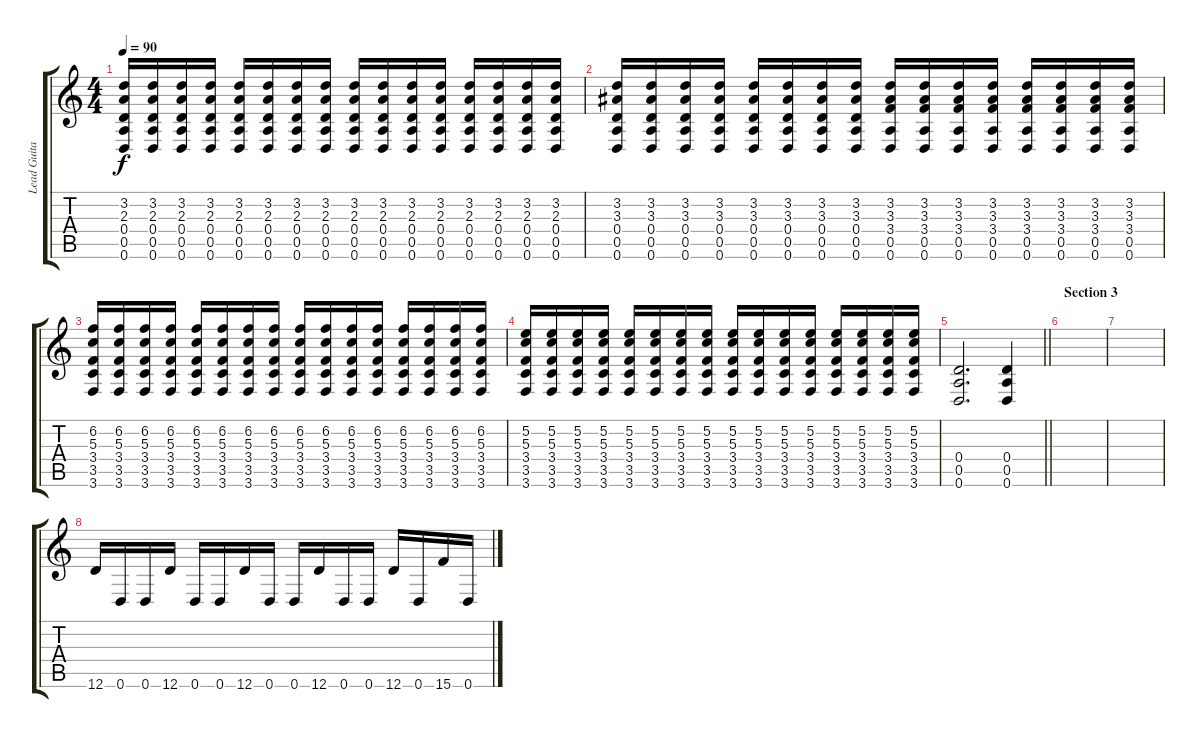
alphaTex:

\track ("Lead Guitars" "Lead Guita") {instrument distortionguitar}
\staff {score tabs}
\tuning (E4 B3 G3 D3 A2 D2) {hide}
\ts (4 4)
\tempo 90
\clef g2
\ks c
(3.2 2.3 0.4 0.5 0.6).16{dy f} (3.2 2.3 0.4 0.5 0.6).16 (3.2 2.3 0.4 0.5 0.6).16 (3.2 2.3 0.4 0.5 0.6).16 (3.2 2.3 0.4 0.5 0.6).16 (3.2 2.3 0.4 0.5 0.6).16 (3.2 2.3 0.4 0.5 0.6).16 (3.2 2.3 0.4 0.5 0.6).16 (3.2 2.3 0.4 0.5 0.6).16 (3.2 2.3 0.4 0.5 0.6).16 (3.2 2.3 0.4 0.5 0.6).16 (3.2 2.3 0.4 0.5 0.6).16 (3.2 2.3 0.4 0.5 0.6).16 (3.2 2.3 0.4 0.5 0.6).16 (3.2 2.3 0.4 0.5 0.6).16 (3.2 2.3 0.4 0.5 0.6).16 |
(3.2 3.3 0.4 0.5 0.6).16 (3.2 3.3 0.4 0.5 0.6).16 (3.2 3.3 0.4 0.5 0.6).16 (3.2 3.3 0.4 0.5 0.6).16 (3.2 3.3 0.4 0.5 0.6).16 (3.2 3.3 0.4 0.5 0.6).16 (3.2 3.3 0.4 0.5 0.6).16 (3.2 3.3 0.4 0.5 0.6).16 (3.2 3.3 3.4 0.5 0.6).16 (3.2 3.3 3.4 0.5 0.6).16 (3.2 3.3 3.4 0.5 0.6).16 (3.2 3.3 3.4 0.5 0.6).16 (3.2 3.3 3.4 0.5 0.6).16 (3.2 3.3 3.4 0.5 0.6).16 (3.2 3.3 3.4 0.5 0.6).16 (3.2 3.3 3.4 0.5 0.6).16 |
(6.2 5.3 3.4 3.5 3.6).16 (6.2 5.3 3.4 3.5 3.6).16 (6.2 5.3 3.4 3.5 3.6).16 (6.2 5.3 3.4 3.5 3.6).16 (6.2 5.3 3.4 3.5 3.6).16 (6.2 5.3 3.4 3.5 3.6).16 (6.2 5.3 3.4 3.5 3.6).16 (6.2 5.3 3.4 3.5 3.6).16 (6.2 5.3 3.4 3.5 3.6).16 (6.2 5.3 3.4 3.5 3.6).16 (6.2 5.3 3.4 3.5 3.6).16 (6.2 5.3 3.4 3.5 3.6).16 (6.2 5.3 3.4 3.5 3.6).16 (6.2 5.3 3.4 3.5 3.6).16 (6.2 5.3 3.4 3.5 3.6).16 (6.2 5.3 3.4 3.5 3.6).16 |
(5.2 5.3 3.4 3.5 3.6).16 (5.2 5.3 3.4 3.5 3.6).16 (5.2 5.3 3.4 3.5 3.6).16 (5.2 5.3 3.4 3.5 3.6).16 (5.2 5.3 3.4 3.5 3.6).16 (5.2 5.3 3.4 3.5 3.6).16 (5.2 5.3 3.4 3.5 3.6).16 (5.2 5.3 3.4 3.5 3.6).16 (5.2 5.3 3.4 3.5 3.6).16 (5.2 5.3 3.4 3.5 3.6).16 (5.2 5.3 3.4 3.5 3.6).16 (5.2 5.3 3.4 3.5 3.6).16 (5.2 5.3 3.4 3.5 3.6).16 (5.2 5.3 3.4 3.5 3.6).16 (5.2 5.3 3.4 3.5 3.6).16 (5.2 5.3 3.4 3.5 3.6).16 |
\barLineRight lightlight
(0.4 0.5 0.6).2{d} (0.4 0.5 0.6).4 |
\section ("" "Section 3")
|
|
12.6.16 0.6.16 0.6.16 12.6.16 0.6.16 0.6.16 12.6.16 0.6.16 0.6.16 12.6.16 0.6.16 0.6.16 12.6.16 0.6.16 15.6.16 0.6.16
